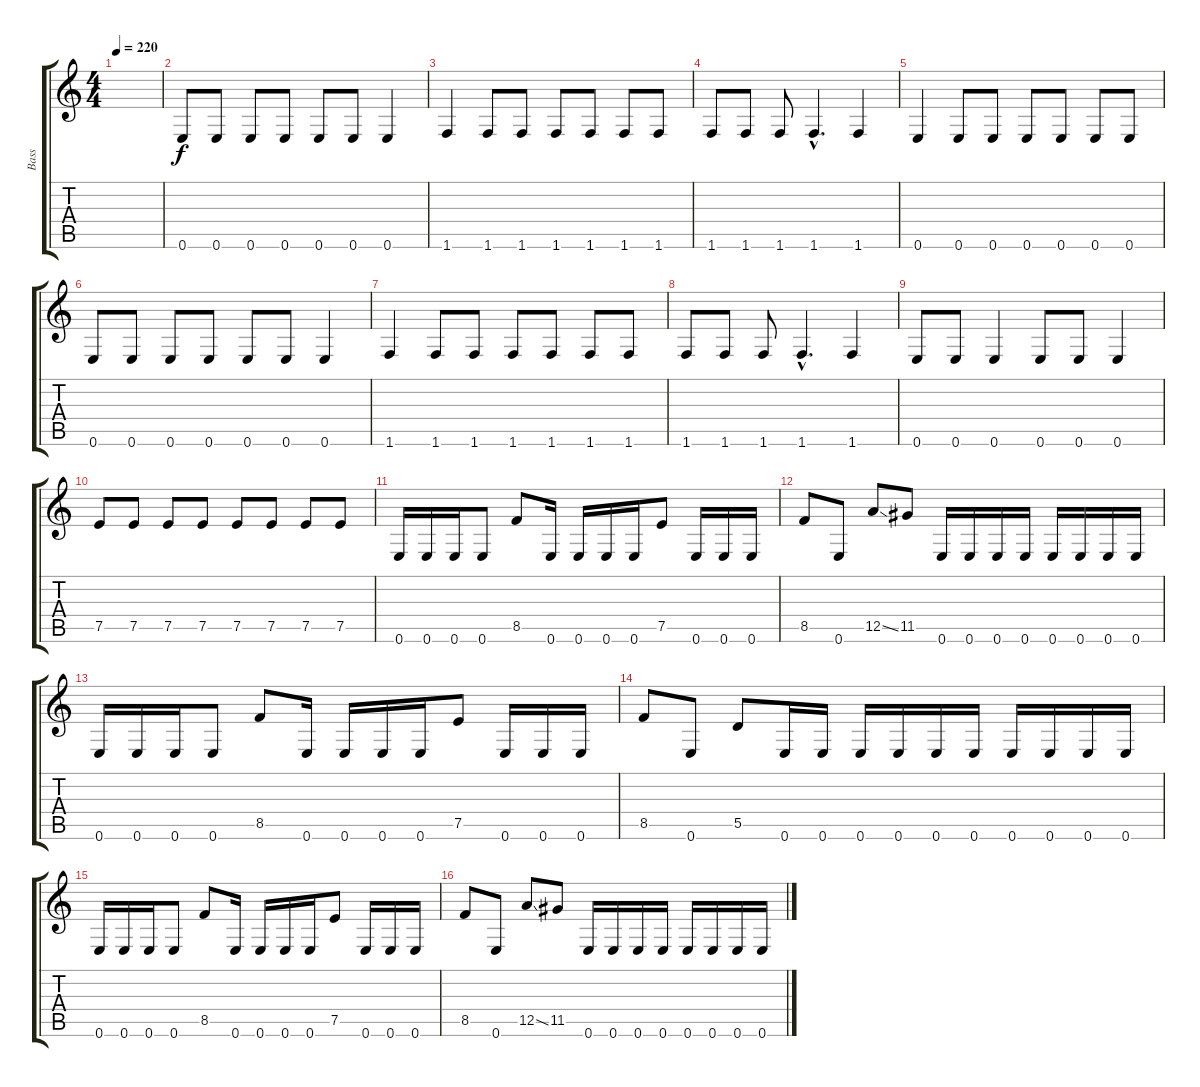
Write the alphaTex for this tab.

\track ("Bass" "Bass") {instrument electricbassfinger}
\staff {score tabs}
\tuning (E4 B3 G3 D3 A2 E2) {hide}
\ts (4 4)
\tempo 220
\clef g2
\ks c
|
0.6.8 0.6.8 0.6.8 0.6.8 0.6.8 0.6.8 0.6.4 |
1.6.4 1.6.8 1.6.8 1.6.8 1.6.8 1.6.8 1.6.8 |
1.6.8 1.6.8 1.6.8 1.6{hac}.4{d} 1.6.4 |
0.6.4 0.6.8 0.6.8 0.6.8 0.6.8 0.6.8 0.6.8 |
0.6.8 0.6.8 0.6.8 0.6.8 0.6.8 0.6.8 0.6.4 |
1.6.4 1.6.8 1.6.8 1.6.8 1.6.8 1.6.8 1.6.8 |
1.6.8 1.6.8 1.6.8 1.6{hac}.4{d} 1.6.4 |
0.6.8 0.6.8 0.6.4 0.6.8 0.6.8 0.6.4 |
7.5.8 7.5.8 7.5.8 7.5.8 7.5.8 7.5.8 7.5.8 7.5.8 |
0.6.16 0.6.16 0.6.16 0.6.8 8.5.8 0.6.16 0.6.16 0.6.16 0.6.16 7.5.8 0.6.16 0.6.16 0.6.16 |
8.5.8 0.6.8 12.5{ss}.8 11.5.8 0.6.16 0.6.16 0.6.16 0.6.16 0.6.16 0.6.16 0.6.16 0.6.16 |
0.6.16 0.6.16 0.6.16 0.6.8 8.5.8 0.6.16 0.6.16 0.6.16 0.6.16 7.5.8 0.6.16 0.6.16 0.6.16 |
8.5.8 0.6.8 5.5.8 0.6.16 0.6.16 0.6.16 0.6.16 0.6.16 0.6.16 0.6.16 0.6.16 0.6.16 0.6.16 |
0.6.16 0.6.16 0.6.16 0.6.8 8.5.8 0.6.16 0.6.16 0.6.16 0.6.16 7.5.8 0.6.16 0.6.16 0.6.16 |
8.5.8 0.6.8 12.5{ss}.8 11.5.8 0.6.16 0.6.16 0.6.16 0.6.16 0.6.16 0.6.16 0.6.16 0.6.16
